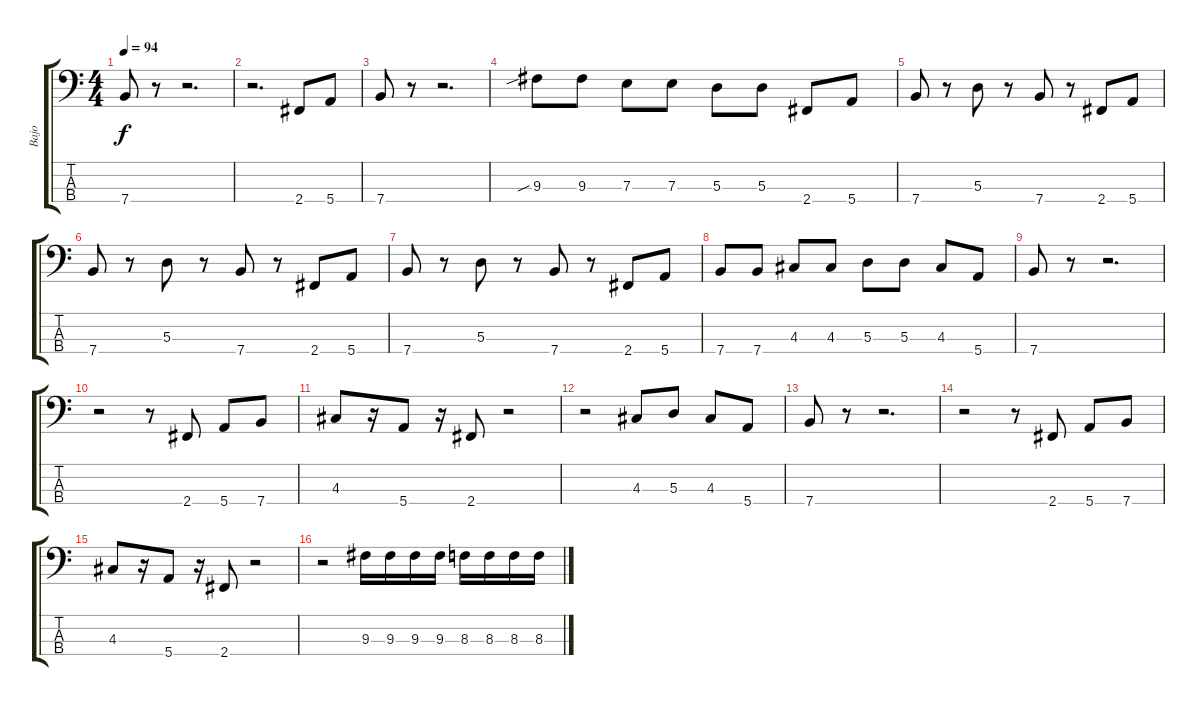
\track ("Bajo" "Bajo") {instrument electricbasspick}
\staff {score tabs}
\tuning (G2 D2 A1 E1) {hide}
\ts (4 4)
\tempo 94
\clef f4
\ks c
7.4.8{dy f instrument electricbasspick} r.8 r.2{d} |
r.2{d} 2.4.8 5.4.8 |
7.4.8 r.8 r.2{d} |
9.3{sib}.8 9.3.8 7.3.8 7.3.8 5.3.8 5.3.8 2.4.8 5.4.8 |
7.4.8 r.8 5.3.8 r.8 7.4.8 r.8 2.4.8 5.4.8 |
7.4.8 r.8 5.3.8 r.8 7.4.8 r.8 2.4.8 5.4.8 |
7.4.8 r.8 5.3.8 r.8 7.4.8 r.8 2.4.8 5.4.8 |
7.4.8 7.4.8 4.3.8 4.3.8 5.3.8 5.3.8 4.3.8 5.4.8 |
7.4.8 r.8 r.2{d} |
r.2 r.8 2.4.8 5.4.8 7.4.8 |
4.3.8 r.16 5.4.8 r.16 2.4.8 r.2 |
r.2 4.3.8 5.3.8 4.3.8 5.4.8 |
7.4.8 r.8 r.2{d} |
r.2 r.8 2.4.8 5.4.8 7.4.8 |
4.3.8 r.16 5.4.8 r.16 2.4.8 r.2 |
r.2 9.3.16 9.3.16 9.3.16 9.3.16 8.3.16 8.3.16 8.3.16 8.3.16
